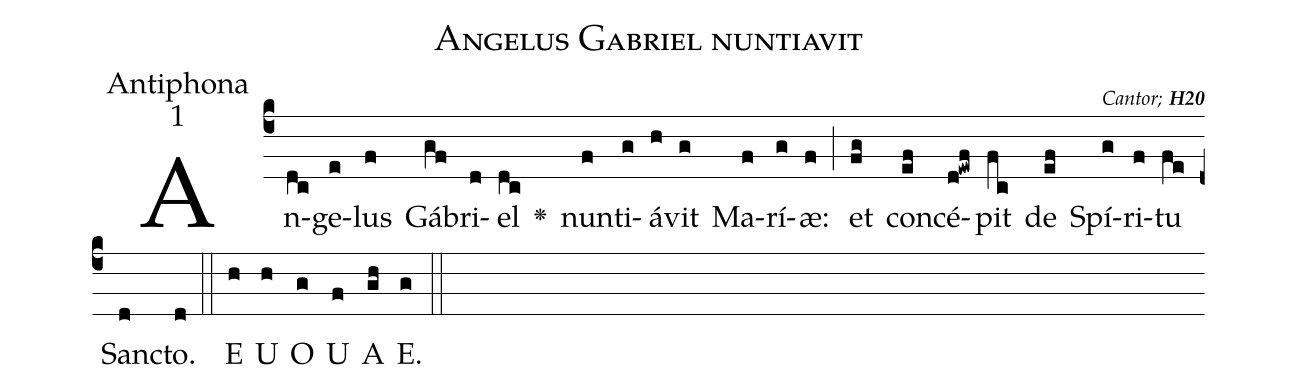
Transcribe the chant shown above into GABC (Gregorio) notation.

name:Angelus Gabriel nuntiavit;
office-part:Antiphona;
mode:1;
commentary:{\itshape\mdseries\scriptsize Cantor;} {\bfseries\scriptsize H20};
%%
(c4)An(dc)ge(e)lus(f) Gá(gf)bri(d)el(dc) <v>\greheightstar</v>() nun(f)ti(g)á(h)vit(g) Ma(f)rí(g)æ:(f) (;) et(fg) con(ef)cé(d!ewf)pit(fc) de(ef) Spí(g)ri(f)tu(fe) San(d)cto.(d) (::) E(h) U(h) O(g) U(f) A(gh) E.(g) (::)
